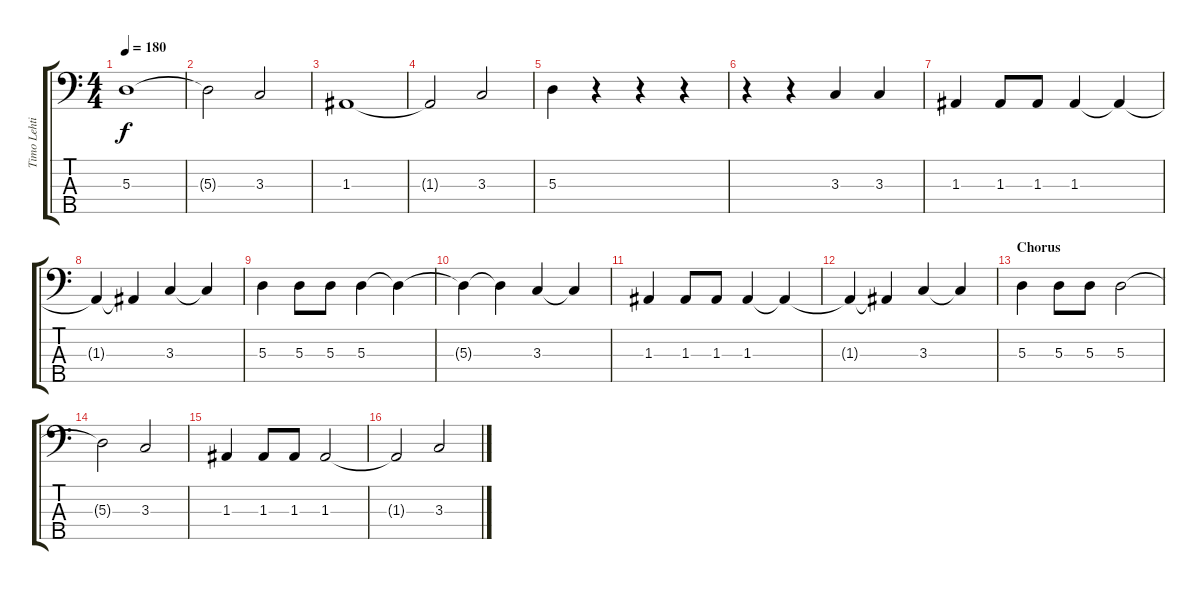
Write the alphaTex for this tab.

\track ("Timo Lehtinen - Bass" "Timo Lehti") {instrument electricbassfinger}
\staff {score tabs}
\tuning (G2 D2 A1 E1 B0) {hide}
\ts (4 4)
\tempo 180
\clef f4
\ks c
5.3.1{dy f} |
5.3{t}.2 3.3.2 |
1.3.1 |
1.3{t}.2 3.3.2 |
\section ("" "")
5.3.4 r.4 r.4 r.4 |
r.4 r.4 3.3.4 3.3.4 |
1.3.4 1.3.8 1.3.8 1.3.4 1.3{t}.4 |
1.3{t}.4 1.3{t}.4 3.3.4 3.3{t}.4 |
5.3.4 5.3.8 5.3.8 5.3.4 5.3{t}.4 |
5.3{t}.4 5.3{t}.4 3.3.4 3.3{t}.4 |
1.3.4 1.3.8 1.3.8 1.3.4 1.3{t}.4 |
1.3{t}.4 1.3{t}.4 3.3.4 3.3{t}.4 |
\section ("" "Chorus")
5.3.4 5.3.8 5.3.8 5.3.2 |
5.3{t}.2 3.3.2 |
1.3.4 1.3.8 1.3.8 1.3.2 |
1.3{t}.2 3.3.2
